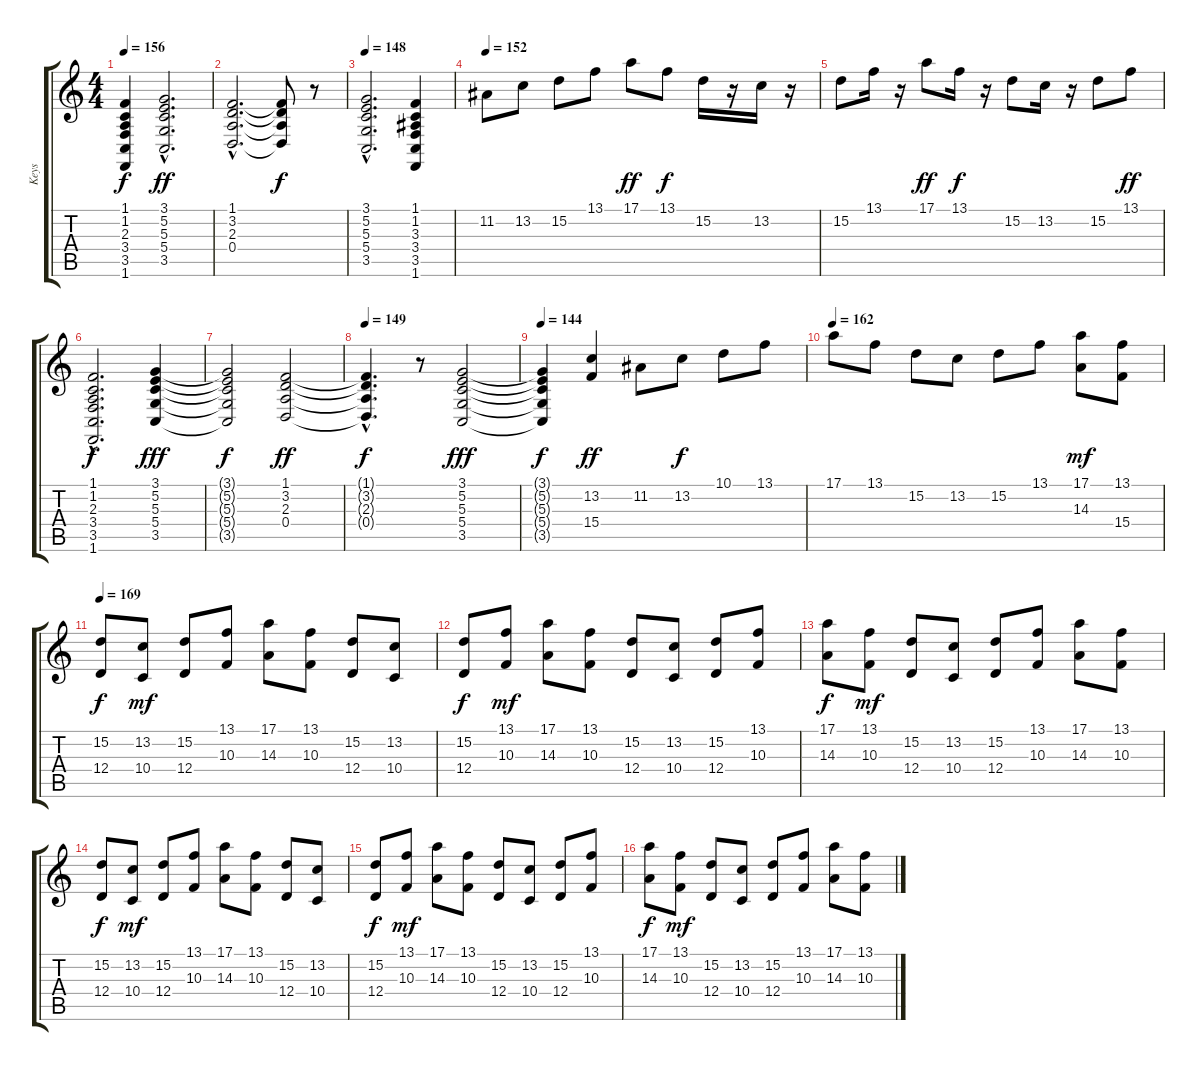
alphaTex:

\track ("Keys" "Keys") {instrument churchorgan}
\staff {score tabs}
\tuning (E4 B3 G3 D3 A2 E2) {hide}
\ts (4 4)
\tempo 156
\clef g2
\ks c
(1.1{t} 1.2{t} 2.3{t} 3.4{t} 3.5{t} 1.6{t}).4{dy f} (3.1{hac} 5.2{hac} 5.3{hac} 5.4{hac} 3.5{hac}).2{d dy ff} |
(1.1{hac} 3.2{hac} 2.3{hac} 0.4{hac}).2{d} (1.1{t} 3.2{t} 2.3{t} 0.4{t}).8{dy f} r.8 |
\tempo 148
(3.1{hac} 5.2{hac} 5.3{hac} 5.4{hac} 3.5{hac}).2{d} (1.1 1.2 3.3 3.4 3.5 1.6).4 |
\tempo 152
11.2.8 13.2.8 15.2.8 13.1.8 17.1.8{dy ff} 13.1.8{dy f} 15.2.16 r.16 13.2.16 r.16 |
15.2.8 13.1.16 r.16 17.1.8{dy ff} 13.1.16{dy f} r.16 15.2.8 13.2.16 r.16 15.2.8 13.1.8{dy ff} |
(1.1{hac} 1.2{hac} 2.3{hac} 3.4{hac} 3.5{hac} 1.6{hac}).2{d dy f} (3.1 5.2 5.3 5.4 3.5).4{dy fff} |
(3.1{t} 5.2{t} 5.3{t} 5.4{t} 3.5{t}).2{dy f} (1.1 3.2 2.3 0.4).2{dy ff} |
\tempo 149
(1.1{hac t} 3.2{hac t} 2.3{t} 0.4{hac t}).4{d dy f} r.8 (3.1 5.2 5.3 5.4 3.5).2{dy fff} |
\tempo 144
(3.1{t} 5.2{t} 5.3{t} 5.4{t} 3.5{t}).4{dy f} (13.2 15.4).4{dy ff} 11.2.8 13.2.8{dy f} 10.1.8 13.1.8 |
\tempo 162
17.1.8 13.1.8 15.2.8 13.2.8 15.2.8 13.1.8 (17.1 14.3).8{dy mf} (13.1 15.4).8 |
\tempo 169
(15.2 12.4).8{dy f} (13.2 10.4).8{dy mf} (15.2 12.4).8 (13.1 10.3).8 (17.1 14.3).8 (13.1 10.3).8 (15.2 12.4).8 (13.2 10.4).8 |
(15.2 12.4).8{dy f} (13.1 10.3).8{dy mf} (17.1 14.3).8 (13.1 10.3).8 (15.2 12.4).8 (13.2 10.4).8 (15.2 12.4).8 (13.1 10.3).8 |
(17.1 14.3).8{dy f} (13.1 10.3).8{dy mf} (15.2 12.4).8 (13.2 10.4).8 (15.2 12.4).8 (13.1 10.3).8 (17.1 14.3).8 (13.1 10.3).8 |
(15.2 12.4).8{dy f} (13.2 10.4).8{dy mf} (15.2 12.4).8 (13.1 10.3).8 (17.1 14.3).8 (13.1 10.3).8 (15.2 12.4).8 (13.2 10.4).8 |
(15.2 12.4).8{dy f} (13.1 10.3).8{dy mf} (17.1 14.3).8 (13.1 10.3).8 (15.2 12.4).8 (13.2 10.4).8 (15.2 12.4).8 (13.1 10.3).8 |
(17.1 14.3).8{dy f} (13.1 10.3).8{dy mf} (15.2 12.4).8 (13.2 10.4).8 (15.2 12.4).8 (13.1 10.3).8 (17.1 14.3).8 (13.1 10.3).8
